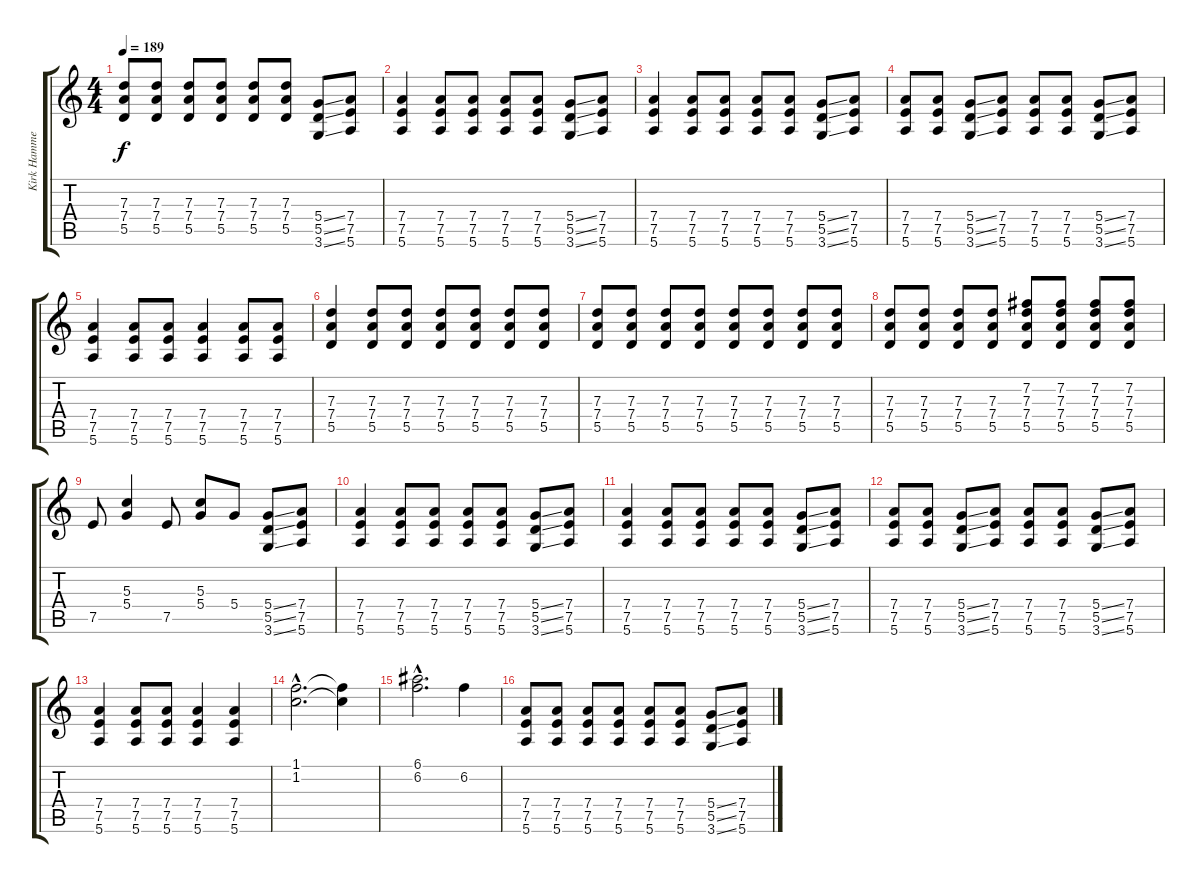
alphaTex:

\track ("Kirk Hammet (Ov. Gtr)" "Kirk Hamme") {instrument overdrivenguitar}
\staff {score tabs}
\tuning (E4 B3 G3 D3 A2 E2) {hide}
\ts (4 4)
\tempo 189
\clef g2
\ks c
(7.3 7.4 5.5).8{dy f} (7.3 7.4 5.5).8 (7.3 7.4 5.5).8 (7.3 7.4 5.5).8 (7.3 7.4 5.5).8 (7.3 7.4 5.5).8 (5.4{ss} 5.5{ss} 3.6{ss}).8 (7.4 7.5 5.6).8 |
(7.4 7.5 5.6).4 (7.4 7.5 5.6).8 (7.4 7.5 5.6).8 (7.4 7.5 5.6).8 (7.4 7.5 5.6).8 (5.4{ss} 5.5{ss} 3.6{ss}).8 (7.4 7.5 5.6).8 |
(7.4 7.5 5.6).4 (7.4 7.5 5.6).8 (7.4 7.5 5.6).8 (7.4 7.5 5.6).8 (7.4 7.5 5.6).8 (5.4{ss} 5.5{ss} 3.6{ss}).8 (7.4 7.5 5.6).8 |
(7.4 7.5 5.6).8 (7.4 7.5 5.6).8 (5.4{ss} 5.5{ss} 3.6{ss}).8 (7.4 7.5 5.6).8 (7.4 7.5 5.6).8 (7.4 7.5 5.6).8 (5.4{ss} 5.5{ss} 3.6{ss}).8 (7.4 7.5 5.6).8 |
(7.4 7.5 5.6).4 (7.4 7.5 5.6).8 (7.4 7.5 5.6).8 (7.4 7.5 5.6).4 (7.4 7.5 5.6).8 (7.4 7.5 5.6).8 |
(7.3 7.4 5.5).4 (7.3 7.4 5.5).8 (7.3 7.4 5.5).8 (7.3 7.4 5.5).8 (7.3 7.4 5.5).8 (7.3 7.4 5.5).8 (7.3 7.4 5.5).8 |
(7.3 7.4 5.5).8 (7.3 7.4 5.5).8 (7.3 7.4 5.5).8 (7.3 7.4 5.5).8 (7.3 7.4 5.5).8 (7.3 7.4 5.5).8 (7.3 7.4 5.5).8 (7.3 7.4 5.5).8 |
(7.3 7.4 5.5).8 (7.3 7.4 5.5).8 (7.3 7.4 5.5).8 (7.3 7.4 5.5).8 (7.2 7.3 7.4 5.5).8 (7.2 7.3 7.4 5.5).8 (7.2 7.3 7.4 5.5).8 (7.2 7.3 7.4 5.5).8 |
7.5.8 (5.3 5.4).4 7.5.8 (5.3 5.4).8 5.4.8 (5.4{ss} 5.5{ss} 3.6{ss}).8 (7.4 7.5 5.6).8 |
(7.4 7.5 5.6).4 (7.4 7.5 5.6).8 (7.4 7.5 5.6).8 (7.4 7.5 5.6).8 (7.4 7.5 5.6).8 (5.4{ss} 5.5{ss} 3.6{ss}).8 (7.4 7.5 5.6).8 |
(7.4 7.5 5.6).4 (7.4 7.5 5.6).8 (7.4 7.5 5.6).8 (7.4 7.5 5.6).8 (7.4 7.5 5.6).8 (5.4{ss} 5.5{ss} 3.6{ss}).8 (7.4 7.5 5.6).8 |
(7.4 7.5 5.6).8 (7.4 7.5 5.6).8 (5.4{ss} 5.5{ss} 3.6{ss}).8 (7.4 7.5 5.6).8 (7.4 7.5 5.6).8 (7.4 7.5 5.6).8 (5.4{ss} 5.5{ss} 3.6{ss}).8 (7.4 7.5 5.6).8 |
(7.4 7.5 5.6).4 (7.4 7.5 5.6).8 (7.4 7.5 5.6).8 (7.4 7.5 5.6).4 (7.4 7.5 5.6).4 |
(1.1{hac} 1.2{hac}).2{d} (1.1{t} 1.2{t}).4 |
(6.1{hac} 6.2{hac}).2{d} 6.2.4 |
(7.4 7.5 5.6).8 (7.4 7.5 5.6).8 (7.4 7.5 5.6).8 (7.4 7.5 5.6).8 (7.4 7.5 5.6).8 (7.4 7.5 5.6).8 (5.4{ss} 5.5{ss} 3.6{ss}).8 (7.4 7.5 5.6).8
